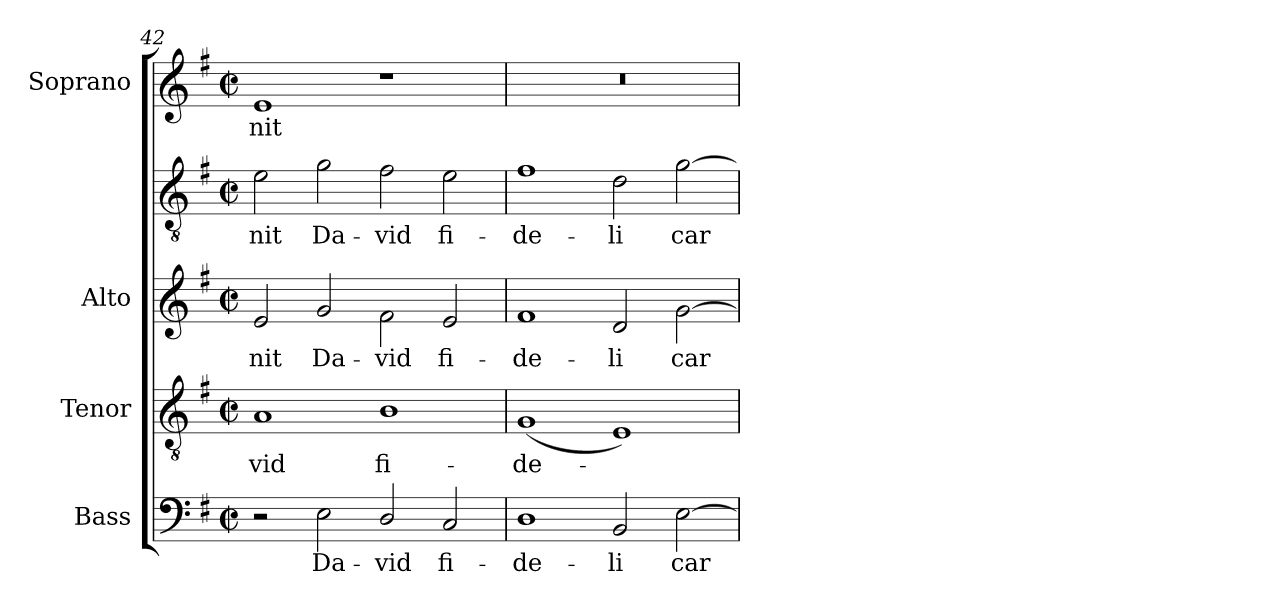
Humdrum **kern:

**kern	**text	**kern	**text	**kern	**text	**kern	**text	**kern	**text
*part4	*part4	*part3	*part3	*part2	*part2	*part2	*part2	*part1	*part1
*staff5	*staff5	*staff4	*staff4	*staff3	*staff3	*staff2	*staff2	*staff1	*staff1
*I"Bass	*	*I"Tenor	*	*I"Alto	*	*	*	*I"Soprano	*
*I'B	*	*I'T	*	*I'A	*	*	*	*I'S	*
*clefF4	*	*clefGv2	*	*	*	*clefGv2	*	*clefG2	*
*k[f#]	*	*k[f#]	*	*k[f#]	*	*k[f#]	*	*k[f#]	*
*G:	*	*G:	*	*G:	*	*G:	*	*G:	*
*M4/2	*	*M4/2	*	*M4/2	*	*M4/2	*	*M4/2	*
*met(c|)	*	*met(c|)	*	*met(c|)	*	*met(c|)	*	*met(c|)	*
=42	=42	=42	=42	=42	=42	=42	=42	=42	=42
!	!	!	!LO:LY:b	!	!LO:LY:b	!	!LO:LY:b	!	!LO:LY:b
2r	.	1A	-vid	2e	-nit	2e	-nit	1e	-nit
!	!LO:LY:b	!	!	!	!LO:LY:b	!	!LO:LY:b	!	!
2E	Da-	.	.	2g	Da-	2g	Da-	.	.
!	!LO:LY:b	!	!LO:LY:b	!	!LO:LY:b	!	!LO:LY:b	!	!
2D/	-vid	1B	fi-	2f#\	-vid	2f#\	-vid	1r	.
!	!LO:LY:b	!	!	!	!LO:LY:b	!	!LO:LY:b	!	!
2C	fi-	.	.	2e	fi-	2e	fi-	.	.
=43	=43	=43	=43	=43	=43	=43	=43	=43	=43
!	!LO:LY:b	!	!LO:LY:b	!	!LO:LY:b	!	!LO:LY:b	!	!
1D	-de-	(<1G	-de-	1f#	-de-	1f#	-de-	0r	.
!	!LO:LY:b	!	!	!	!LO:LY:b	!	!LO:LY:b	!	!
2BB	-li	1E)	.	2d	-li	2d	-li	.	.
!	!LO:LY:b	!	!	!	!LO:LY:b	!	!LO:LY:b	!	!
[2E	car-	.	.	[2g\	car-	[2g\	car-	.	.
=	=	=	=	=	=	=	=	=	=
*-	*-	*-	*-	*-	*-	*-	*-	*-	*-
